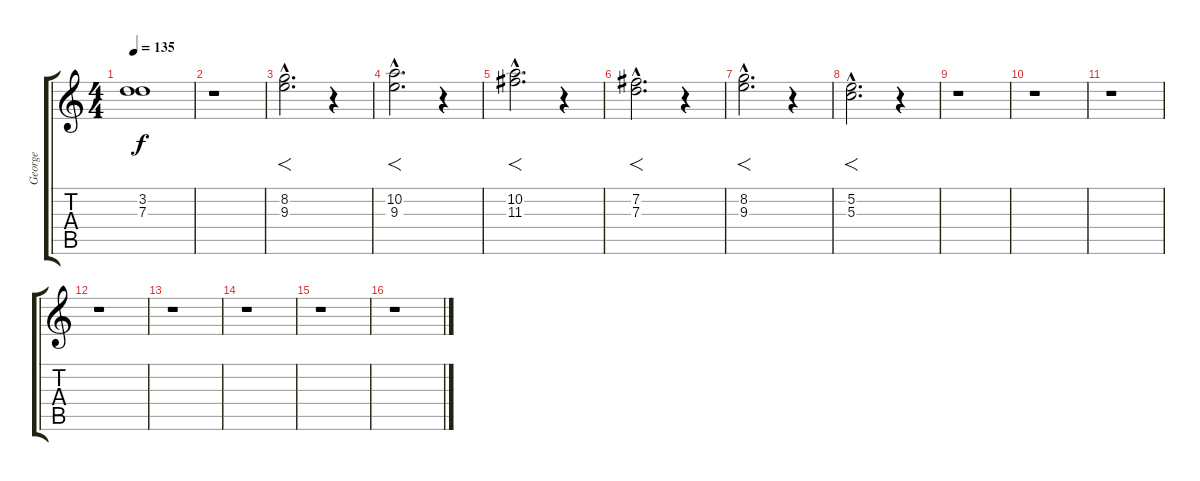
\track ("George" "George") {instrument acousticguitarsteel}
\staff {score tabs}
\tuning (E4 B3 G3 D3 A2 E2) {hide}
\ts (4 4)
\tempo 135
\clef g2
\ks c
(3.2{t} 7.3{t}).1{dy f} |
r.1 |
(8.2{hac} 9.3{hac}).2{f d volume 16 instrument harmonica} r.4 |
(10.2{hac} 9.3{hac}).2{f d} r.4 |
(10.2{hac} 11.3{hac}).2{f d} r.4 |
(7.2{hac} 7.3{hac}).2{f d} r.4 |
(8.2{hac} 9.3{hac}).2{f d} r.4 |
(5.2{hac} 5.3{hac}).2{f d} r.4 |
r.1 |
r.1 |
r.1 |
r.1 |
r.1 |
r.1 |
r.1 |
r.1
